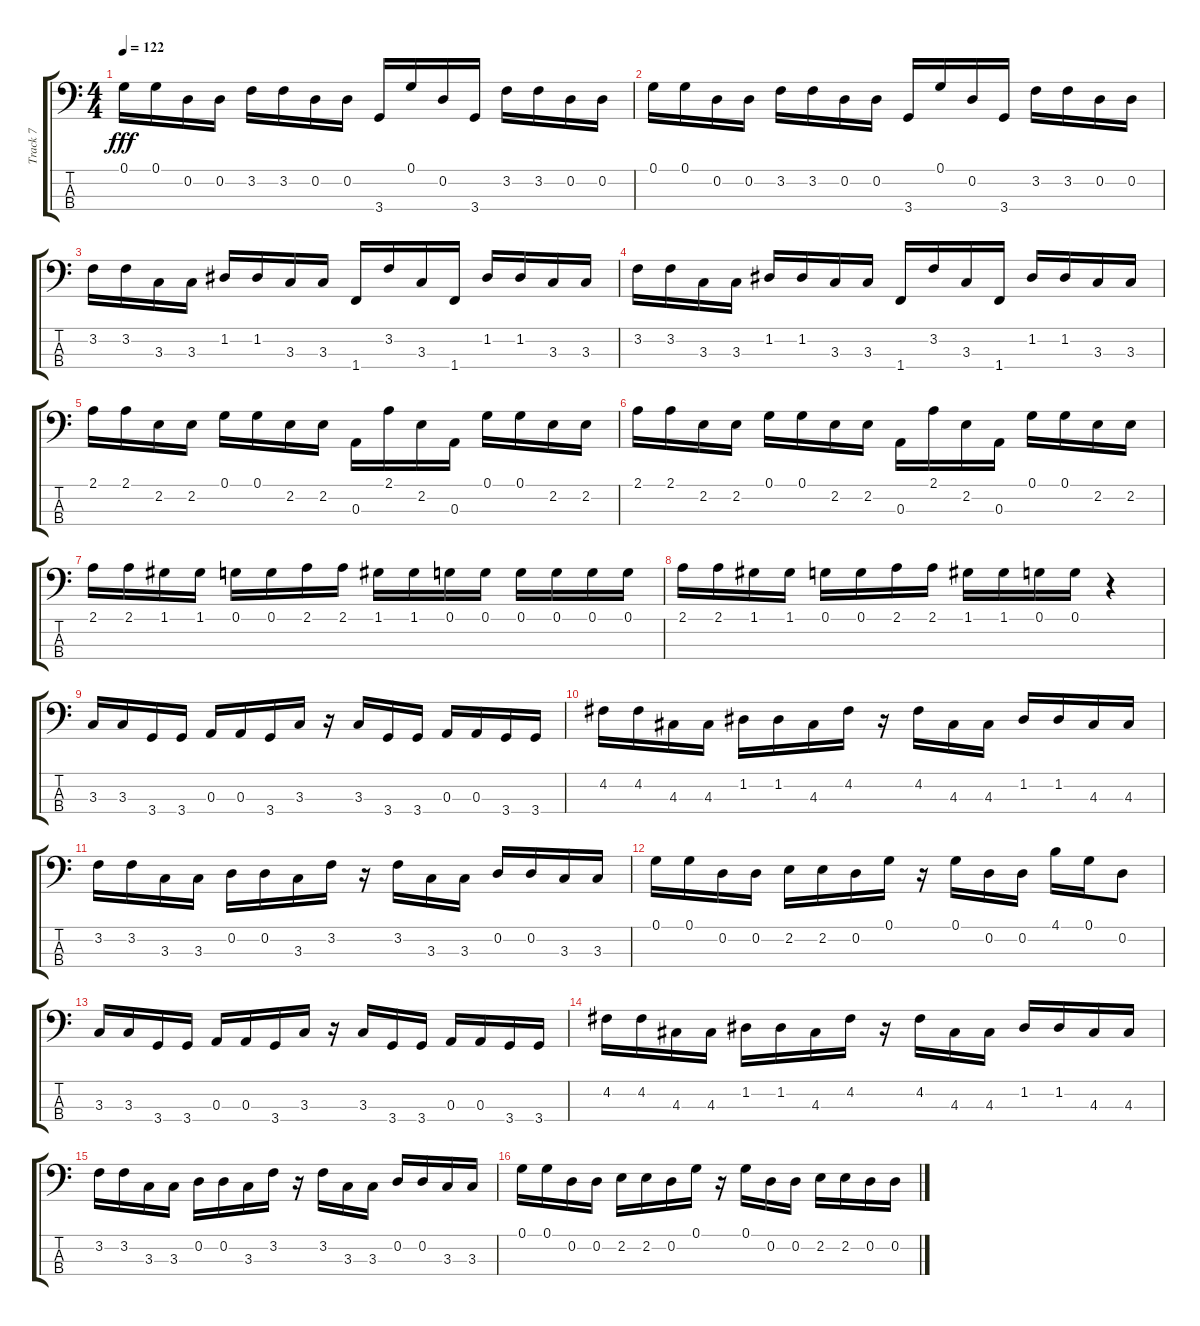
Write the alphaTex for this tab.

\track ("Track 7" "Track 7") {instrument electricbassfinger}
\staff {score tabs}
\tuning (G2 D2 A1 E1) {hide}
\ts (4 4)
\tempo 122
\clef f4
\ks c
0.1.16{dy fff} 0.1.16 0.2.16 0.2.16 3.2.16 3.2.16 0.2.16 0.2.16 3.4.16 0.1.16 0.2.16 3.4.16 3.2.16 3.2.16 0.2.16 0.2.16 |
0.1.16 0.1.16 0.2.16 0.2.16 3.2.16 3.2.16 0.2.16 0.2.16 3.4.16 0.1.16 0.2.16 3.4.16 3.2.16 3.2.16 0.2.16 0.2.16 |
3.2.16 3.2.16 3.3.16 3.3.16 1.2.16 1.2.16 3.3.16 3.3.16 1.4.16 3.2.16 3.3.16 1.4.16 1.2.16 1.2.16 3.3.16 3.3.16 |
3.2.16 3.2.16 3.3.16 3.3.16 1.2.16 1.2.16 3.3.16 3.3.16 1.4.16 3.2.16 3.3.16 1.4.16 1.2.16 1.2.16 3.3.16 3.3.16 |
2.1.16 2.1.16 2.2.16 2.2.16 0.1.16 0.1.16 2.2.16 2.2.16 0.3.16 2.1.16 2.2.16 0.3.16 0.1.16 0.1.16 2.2.16 2.2.16 |
2.1.16 2.1.16 2.2.16 2.2.16 0.1.16 0.1.16 2.2.16 2.2.16 0.3.16 2.1.16 2.2.16 0.3.16 0.1.16 0.1.16 2.2.16 2.2.16 |
2.1.16 2.1.16 1.1.16 1.1.16 0.1.16 0.1.16 2.1.16 2.1.16 1.1.16 1.1.16 0.1.16 0.1.16 0.1.16 0.1.16 0.1.16 0.1.16 |
2.1.16 2.1.16 1.1.16 1.1.16 0.1.16 0.1.16 2.1.16 2.1.16 1.1.16 1.1.16 0.1.16 0.1.16 r.4 |
3.3.16 3.3.16 3.4.16 3.4.16 0.3.16 0.3.16 3.4.16 3.3.16 r.16 3.3.16 3.4.16 3.4.16 0.3.16 0.3.16 3.4.16 3.4.16 |
4.2.16 4.2.16 4.3.16 4.3.16 1.2.16 1.2.16 4.3.16 4.2.16 r.16 4.2.16 4.3.16 4.3.16 1.2.16 1.2.16 4.3.16 4.3.16 |
3.2.16 3.2.16 3.3.16 3.3.16 0.2.16 0.2.16 3.3.16 3.2.16 r.16 3.2.16 3.3.16 3.3.16 0.2.16 0.2.16 3.3.16 3.3.16 |
0.1.16 0.1.16 0.2.16 0.2.16 2.2.16 2.2.16 0.2.16 0.1.16 r.16 0.1.16 0.2.16 0.2.16 4.1.16 0.1.16 0.2.8 |
3.3.16 3.3.16 3.4.16 3.4.16 0.3.16 0.3.16 3.4.16 3.3.16 r.16 3.3.16 3.4.16 3.4.16 0.3.16 0.3.16 3.4.16 3.4.16 |
4.2.16 4.2.16 4.3.16 4.3.16 1.2.16 1.2.16 4.3.16 4.2.16 r.16 4.2.16 4.3.16 4.3.16 1.2.16 1.2.16 4.3.16 4.3.16 |
3.2.16 3.2.16 3.3.16 3.3.16 0.2.16 0.2.16 3.3.16 3.2.16 r.16 3.2.16 3.3.16 3.3.16 0.2.16 0.2.16 3.3.16 3.3.16 |
0.1.16 0.1.16 0.2.16 0.2.16 2.2.16 2.2.16 0.2.16 0.1.16 r.16 0.1.16 0.2.16 0.2.16 2.2.16 2.2.16 0.2.16 0.2.16
